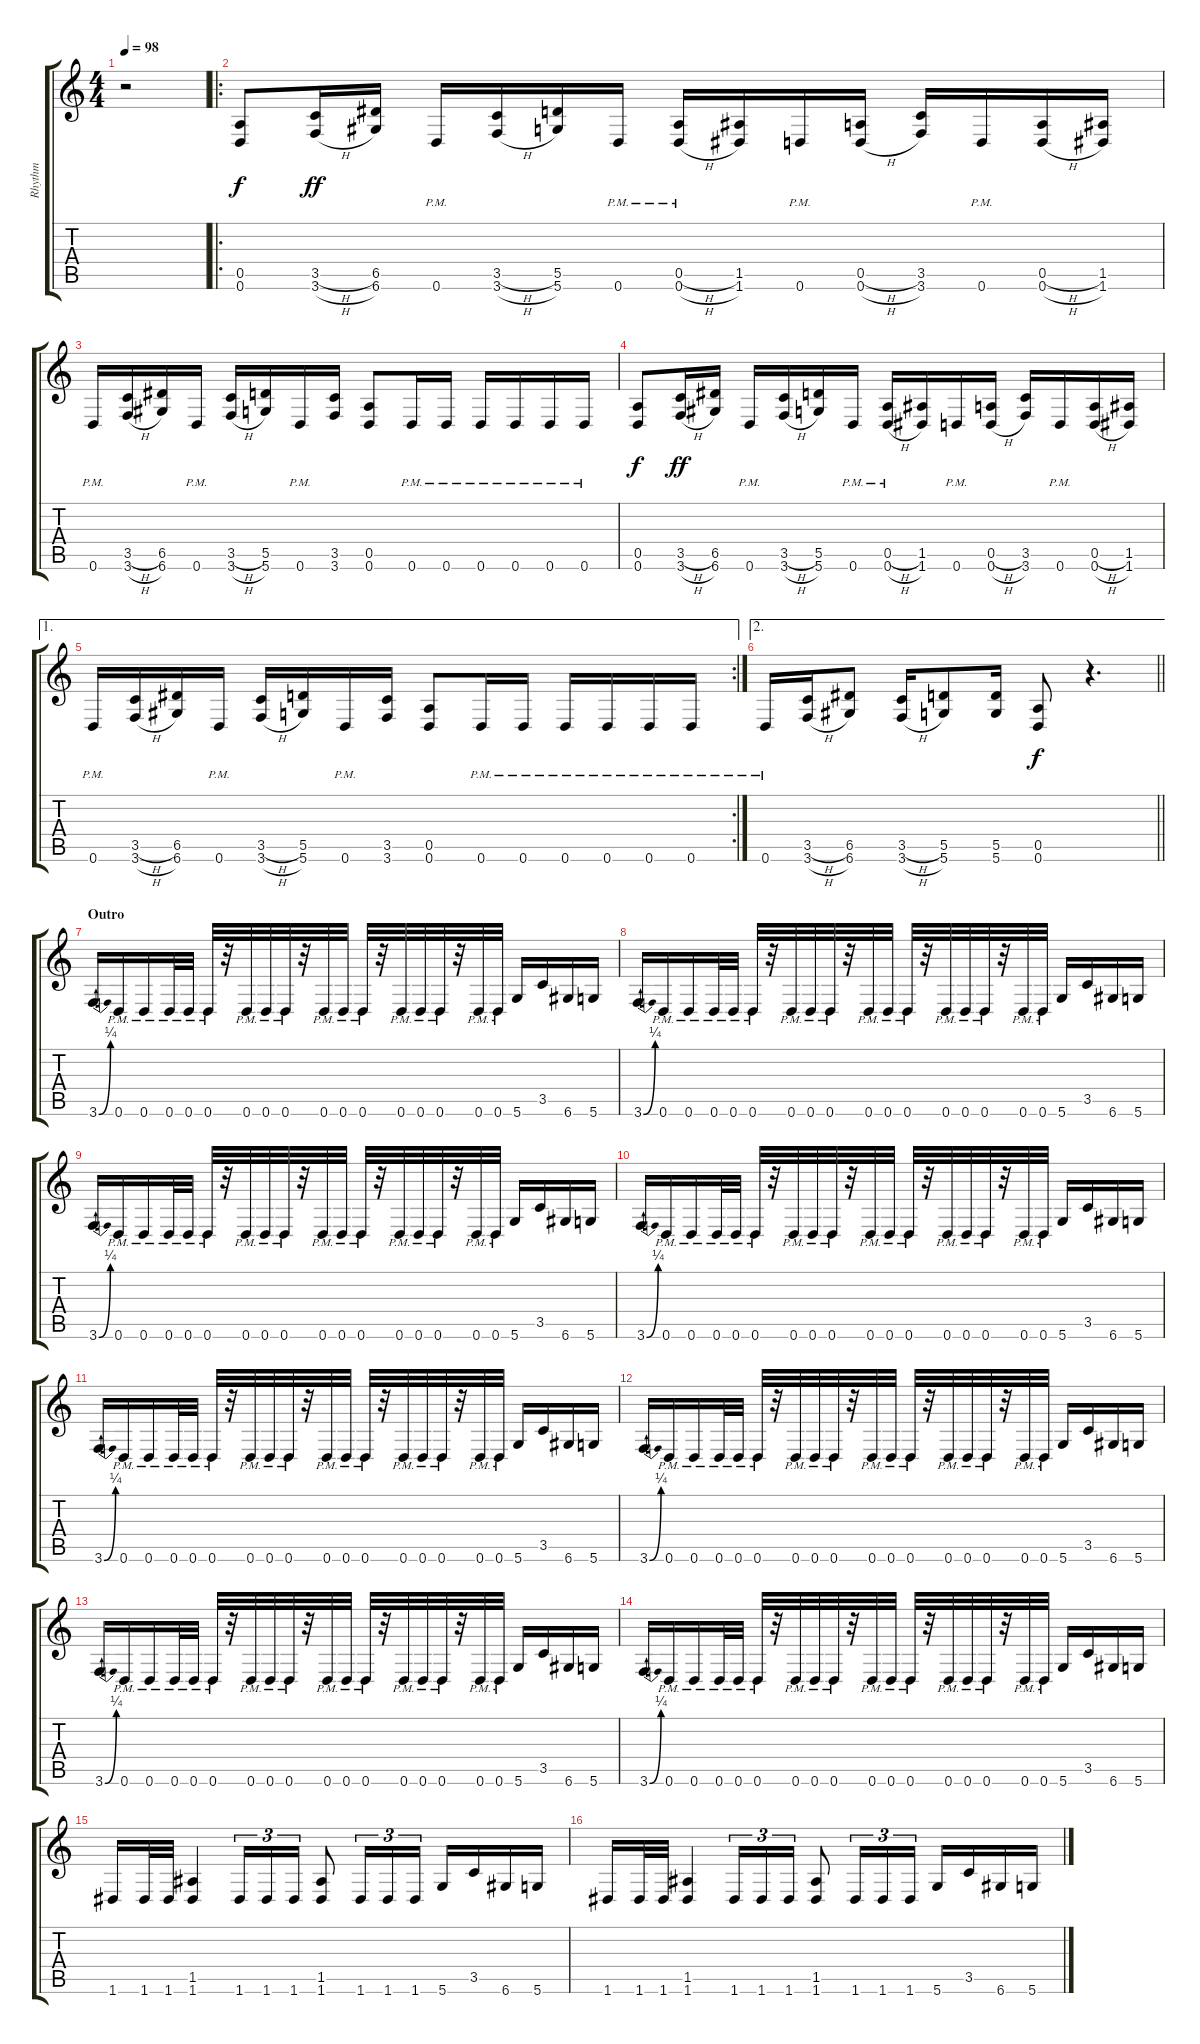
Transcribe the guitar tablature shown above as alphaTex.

\track ("Rhythm" "Rhythm") {instrument distortionguitar}
\staff {score tabs}
\tuning (E4 B3 G3 D3 A2 D2) {hide}
\ts (4 4)
\tempo 98
\clef g2
\ks c
r.2{dy f} |
\ro
(0.5 0.6).8 (3.5{h} 3.6{h}).16{dy ff} (6.5 6.6).16 0.6{pm}.16 (3.5{h} 3.6{h}).16 (5.5 5.6).16 0.6{pm}.16 (0.5{h pm} 0.6{h pm}).16 (1.5 1.6).16 0.6{pm}.16 (0.5{h} 0.6{h}).16 (3.5 3.6).16 0.6{pm}.16 (0.5{h} 0.6{h}).16 (1.5 1.6).16 |
0.6{pm}.16 (3.5{h} 3.6{h}).16 (6.5 6.6).16 0.6{pm}.16 (3.5{h} 3.6{h}).16 (5.5 5.6).16 0.6{pm}.16 (3.5 3.6).16 (0.5 0.6).8 0.6{pm}.16 0.6{pm}.16 0.6{pm}.16 0.6{pm}.16 0.6{pm}.16 0.6{pm}.16 |
(0.5 0.6).8{dy f} (3.5{h} 3.6{h}).16{dy ff} (6.5 6.6).16 0.6{pm}.16 (3.5{h} 3.6{h}).16 (5.5 5.6).16 0.6{pm}.16 (0.5{h pm} 0.6{h pm}).16 (1.5 1.6).16 0.6{pm}.16 (0.5{h} 0.6{h}).16 (3.5 3.6).16 0.6{pm}.16 (0.5{h} 0.6{h}).16 (1.5 1.6).16 |
\ae 1
\rc 2
0.6{pm}.16 (3.5{h} 3.6{h}).16 (6.5 6.6).16 0.6{pm}.16 (3.5{h} 3.6{h}).16 (5.5 5.6).16 0.6{pm}.16 (3.5 3.6).16 (0.5 0.6).8 0.6{pm}.16 0.6{pm}.16 0.6{pm}.16 0.6{pm}.16 0.6{pm}.16 0.6{pm}.16 |
\ae 2
\barLineRight lightlight
0.6{pm}.16 (3.5{h} 3.6{h}).16 (6.5 6.6).8 (3.5{h} 3.6{h}).16 (5.5 5.6).8 (5.5 5.6).16 (0.5 0.6).8{dy f} r.4{d} |
\section ("" "Outro")
3.6{be (bend 0 0 60 1)}.16 0.6{pm}.16 0.6{pm}.16 0.6{pm}.32 0.6{pm}.32 0.6{pm}.32 r.32 0.6{pm}.32 0.6{pm}.32 0.6{pm}.32 r.32 0.6{pm}.32 0.6{pm}.32 0.6{pm}.32 r.32 0.6{pm}.32 0.6{pm}.32 0.6{pm}.32 r.32 0.6{pm}.32 0.6{pm}.32 5.6.16 3.5.16 6.6.16 5.6.16 |
3.6{be (bend 0 0 60 1)}.16 0.6{pm}.16 0.6{pm}.16 0.6{pm}.32 0.6{pm}.32 0.6{pm}.32 r.32 0.6{pm}.32 0.6{pm}.32 0.6{pm}.32 r.32 0.6{pm}.32 0.6{pm}.32 0.6{pm}.32 r.32 0.6{pm}.32 0.6{pm}.32 0.6{pm}.32 r.32 0.6{pm}.32 0.6{pm}.32 5.6.16 3.5.16 6.6.16 5.6.16 |
3.6{be (bend 0 0 60 1)}.16 0.6{pm}.16 0.6{pm}.16 0.6{pm}.32 0.6{pm}.32 0.6{pm}.32 r.32 0.6{pm}.32 0.6{pm}.32 0.6{pm}.32 r.32 0.6{pm}.32 0.6{pm}.32 0.6{pm}.32 r.32 0.6{pm}.32 0.6{pm}.32 0.6{pm}.32 r.32 0.6{pm}.32 0.6{pm}.32 5.6.16 3.5.16 6.6.16 5.6.16 |
3.6{be (bend 0 0 60 1)}.16 0.6{pm}.16 0.6{pm}.16 0.6{pm}.32 0.6{pm}.32 0.6{pm}.32 r.32 0.6{pm}.32 0.6{pm}.32 0.6{pm}.32 r.32 0.6{pm}.32 0.6{pm}.32 0.6{pm}.32 r.32 0.6{pm}.32 0.6{pm}.32 0.6{pm}.32 r.32 0.6{pm}.32 0.6{pm}.32 5.6.16 3.5.16 6.6.16 5.6.16 |
3.6{be (bend 0 0 60 1)}.16 0.6{pm}.16 0.6{pm}.16 0.6{pm}.32 0.6{pm}.32 0.6{pm}.32 r.32 0.6{pm}.32 0.6{pm}.32 0.6{pm}.32 r.32 0.6{pm}.32 0.6{pm}.32 0.6{pm}.32 r.32 0.6{pm}.32 0.6{pm}.32 0.6{pm}.32 r.32 0.6{pm}.32 0.6{pm}.32 5.6.16 3.5.16 6.6.16 5.6.16 |
3.6{be (bend 0 0 60 1)}.16 0.6{pm}.16 0.6{pm}.16 0.6{pm}.32 0.6{pm}.32 0.6{pm}.32 r.32 0.6{pm}.32 0.6{pm}.32 0.6{pm}.32 r.32 0.6{pm}.32 0.6{pm}.32 0.6{pm}.32 r.32 0.6{pm}.32 0.6{pm}.32 0.6{pm}.32 r.32 0.6{pm}.32 0.6{pm}.32 5.6.16 3.5.16 6.6.16 5.6.16 |
3.6{be (bend 0 0 60 1)}.16 0.6{pm}.16 0.6{pm}.16 0.6{pm}.32 0.6{pm}.32 0.6{pm}.32 r.32 0.6{pm}.32 0.6{pm}.32 0.6{pm}.32 r.32 0.6{pm}.32 0.6{pm}.32 0.6{pm}.32 r.32 0.6{pm}.32 0.6{pm}.32 0.6{pm}.32 r.32 0.6{pm}.32 0.6{pm}.32 5.6.16 3.5.16 6.6.16 5.6.16 |
3.6{be (bend 0 0 60 1)}.16 0.6{pm}.16 0.6{pm}.16 0.6{pm}.32 0.6{pm}.32 0.6{pm}.32 r.32 0.6{pm}.32 0.6{pm}.32 0.6{pm}.32 r.32 0.6{pm}.32 0.6{pm}.32 0.6{pm}.32 r.32 0.6{pm}.32 0.6{pm}.32 0.6{pm}.32 r.32 0.6{pm}.32 0.6{pm}.32 5.6.16 3.5.16 6.6.16 5.6.16 |
1.6.16 1.6.32 1.6.32 (1.5 1.6).4 1.6.16{tu (3 2)} 1.6.16{tu (3 2)} 1.6.16{tu (3 2)} (1.5 1.6).8 1.6.16{tu (3 2)} 1.6.16{tu (3 2)} 1.6.16{tu (3 2)} 5.6.16 3.5.16 6.6.16 5.6.16 |
1.6.16 1.6.32 1.6.32 (1.5 1.6).4 1.6.16{tu (3 2)} 1.6.16{tu (3 2)} 1.6.16{tu (3 2)} (1.5 1.6).8 1.6.16{tu (3 2)} 1.6.16{tu (3 2)} 1.6.16{tu (3 2)} 5.6.16 3.5.16 6.6.16 5.6.16
